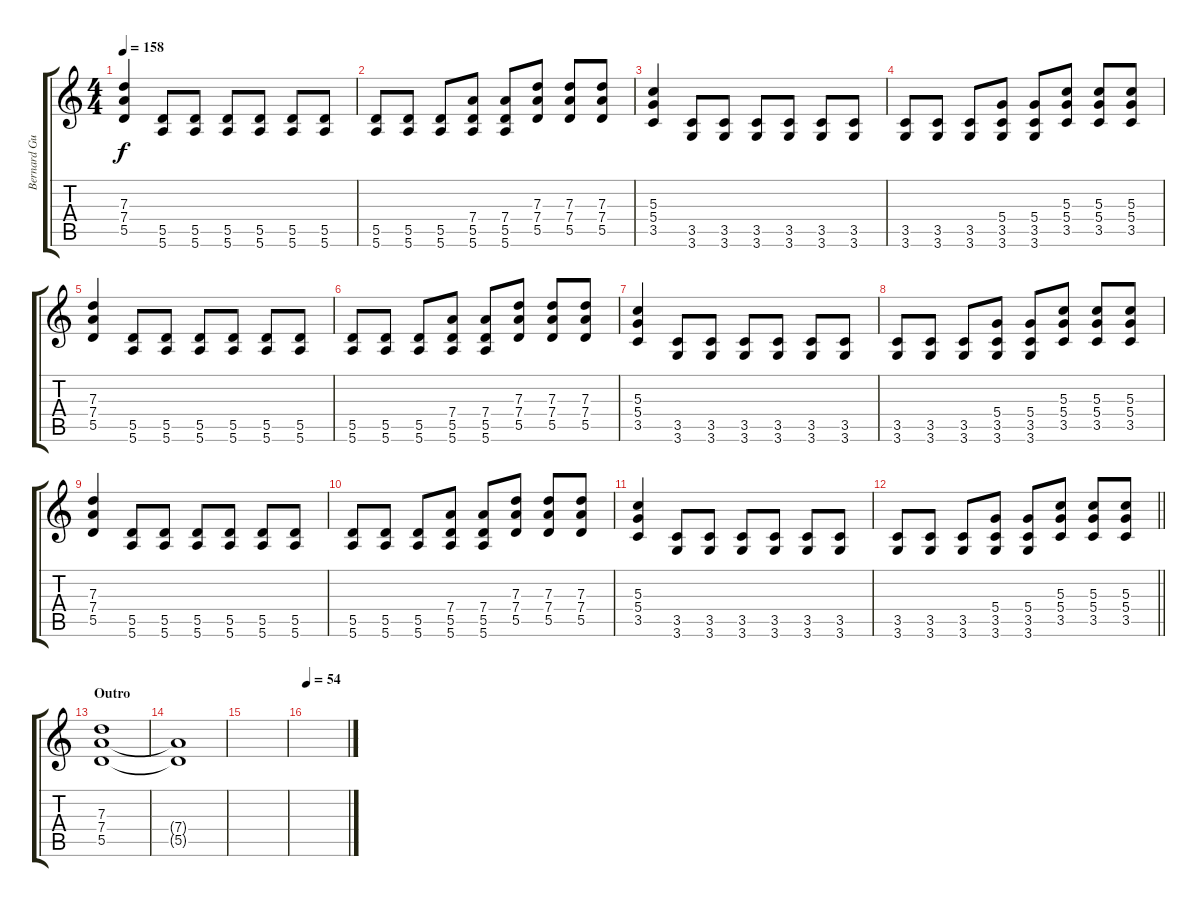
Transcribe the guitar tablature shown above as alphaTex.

\track ("Bernard Guitar 2" "Bernard Gu") {instrument electricguitarclean}
\staff {score tabs}
\tuning (E4 B3 G3 D3 A2 E2) {hide}
\ts (4 4)
\tempo 158
\clef g2
\ks c
(7.3 7.4 5.5).4{dy f} (5.5 5.6).8 (5.5 5.6).8 (5.5 5.6).8 (5.5 5.6).8 (5.5 5.6).8 (5.5 5.6).8 |
(5.5 5.6).8 (5.5 5.6).8 (5.5 5.6).8 (7.4 5.5 5.6).8 (7.4 5.5 5.6).8 (7.3 7.4 5.5).8 (7.3 7.4 5.5).8 (7.3 7.4 5.5).8 |
(5.3 5.4 3.5).4 (3.5 3.6).8 (3.5 3.6).8 (3.5 3.6).8 (3.5 3.6).8 (3.5 3.6).8 (3.5 3.6).8 |
(3.5 3.6).8 (3.5 3.6).8 (3.5 3.6).8 (5.4 3.5 3.6).8 (5.4 3.5 3.6).8 (5.3 5.4 3.5).8 (5.3 5.4 3.5).8 (5.3 5.4 3.5).8 |
(7.3 7.4 5.5).4 (5.5 5.6).8 (5.5 5.6).8 (5.5 5.6).8 (5.5 5.6).8 (5.5 5.6).8 (5.5 5.6).8 |
(5.5 5.6).8 (5.5 5.6).8 (5.5 5.6).8 (7.4 5.5 5.6).8 (7.4 5.5 5.6).8 (7.3 7.4 5.5).8 (7.3 7.4 5.5).8 (7.3 7.4 5.5).8 |
(5.3 5.4 3.5).4 (3.5 3.6).8 (3.5 3.6).8 (3.5 3.6).8 (3.5 3.6).8 (3.5 3.6).8 (3.5 3.6).8 |
(3.5 3.6).8 (3.5 3.6).8 (3.5 3.6).8 (5.4 3.5 3.6).8 (5.4 3.5 3.6).8 (5.3 5.4 3.5).8 (5.3 5.4 3.5).8 (5.3 5.4 3.5).8 |
(7.3 7.4 5.5).4 (5.5 5.6).8 (5.5 5.6).8 (5.5 5.6).8 (5.5 5.6).8 (5.5 5.6).8 (5.5 5.6).8 |
(5.5 5.6).8 (5.5 5.6).8 (5.5 5.6).8 (7.4 5.5 5.6).8 (7.4 5.5 5.6).8 (7.3 7.4 5.5).8 (7.3 7.4 5.5).8 (7.3 7.4 5.5).8 |
(5.3 5.4 3.5).4 (3.5 3.6).8 (3.5 3.6).8 (3.5 3.6).8 (3.5 3.6).8 (3.5 3.6).8 (3.5 3.6).8 |
\barLineRight lightlight
(3.5 3.6).8 (3.5 3.6).8 (3.5 3.6).8 (5.4 3.5 3.6).8 (5.4 3.5 3.6).8 (5.3 5.4 3.5).8 (5.3 5.4 3.5).8 (5.3 5.4 3.5).8 |
\section ("" "Outro")
(7.3 7.4 5.5).1 |
(7.4{t} 5.5{t}).1 |
|
\tempo 54
